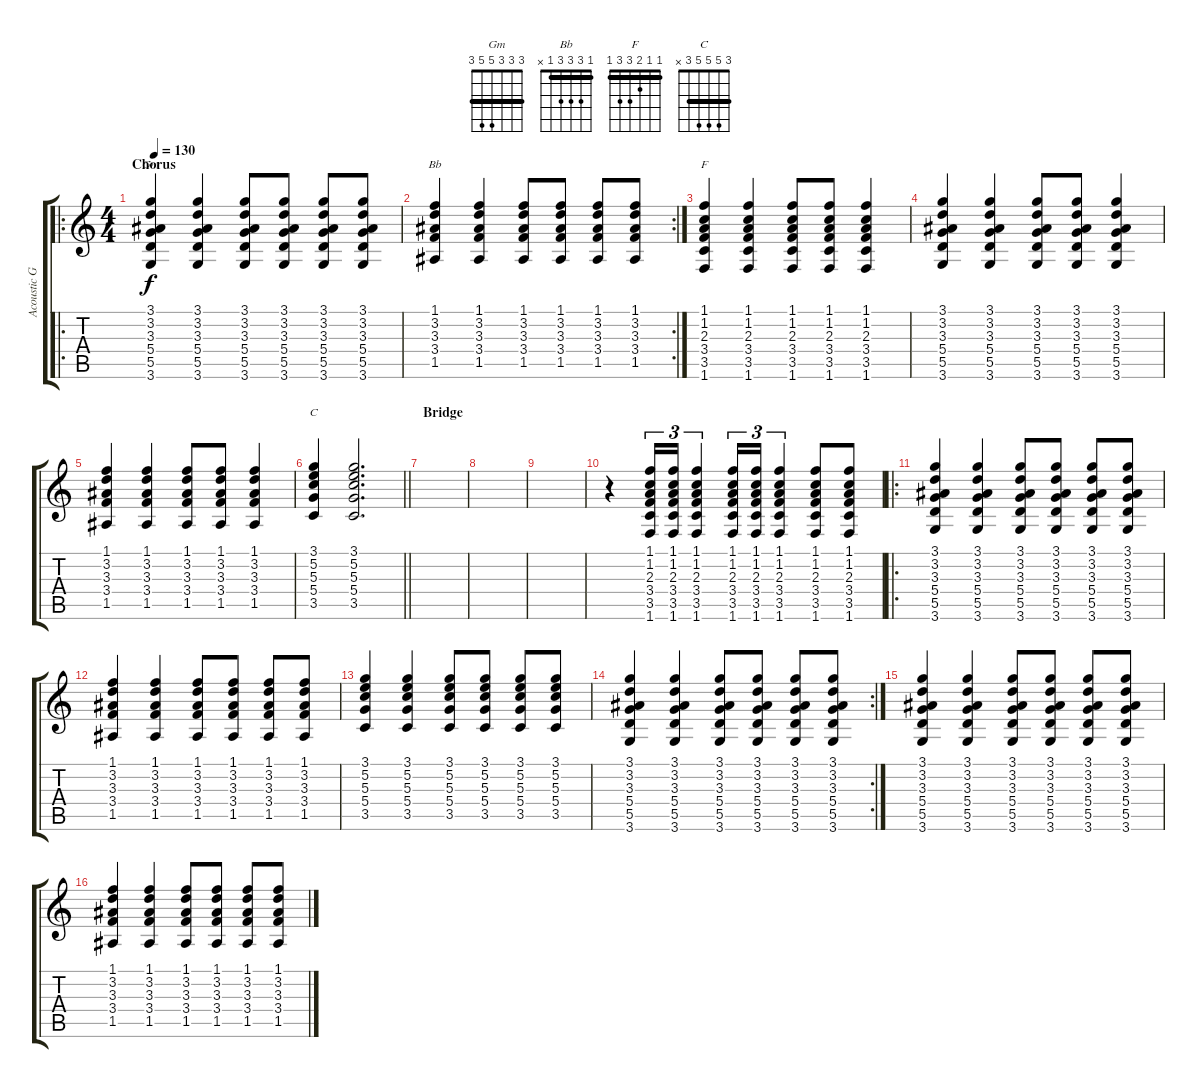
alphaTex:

\track ("Acoustic Guitar" "Acoustic G") {instrument acousticguitarsteel}
\staff {score tabs}
\tuning (E4 B3 G3 D3 A2 E2) {hide}
\chord ("Gm" 3 3 3 5 5 3) {barre 3}
\chord ("Bb" 1 3 3 3 1 x) {barre 1}
\chord ("F" 1 1 2 3 3 1) {barre 1}
\chord ("C" 3 5 5 5 3 x) {barre 3}
\ro
\ts (4 4)
\section ("" "Chorus")
\tempo 130
\clef g2
\ks c
(3.1 3.2 3.3 5.4 5.5 3.6).4{ch "Gm" dy f} (3.1 3.2 3.3 5.4 5.5 3.6).4 (3.1 3.2 3.3 5.4 5.5 3.6).8 (3.1 3.2 3.3 5.4 5.5 3.6).8 (3.1 3.2 3.3 5.4 5.5 3.6).8 (3.1 3.2 3.3 5.4 5.5 3.6).8 |
\rc 2
(1.1 3.2 3.3 3.4 1.5).4{ch "Bb"} (1.1 3.2 3.3 3.4 1.5).4 (1.1 3.2 3.3 3.4 1.5).8 (1.1 3.2 3.3 3.4 1.5).8 (1.1 3.2 3.3 3.4 1.5).8 (1.1 3.2 3.3 3.4 1.5).8 |
(1.1 1.2 2.3 3.4 3.5 1.6).4{ch "F"} (1.1 1.2 2.3 3.4 3.5 1.6).4 (1.1 1.2 2.3 3.4 3.5 1.6).8 (1.1 1.2 2.3 3.4 3.5 1.6).8 (1.1 1.2 2.3 3.4 3.5 1.6).4 |
(3.1 3.2 3.3 5.4 5.5 3.6).4 (3.1 3.2 3.3 5.4 5.5 3.6).4 (3.1 3.2 3.3 5.4 5.5 3.6).8 (3.1 3.2 3.3 5.4 5.5 3.6).8 (3.1 3.2 3.3 5.4 5.5 3.6).4 |
(1.1 3.2 3.3 3.4 1.5).4 (1.1 3.2 3.3 3.4 1.5).4 (1.1 3.2 3.3 3.4 1.5).8 (1.1 3.2 3.3 3.4 1.5).8 (1.1 3.2 3.3 3.4 1.5).4 |
\barLineRight lightlight
(3.1 5.2 5.3 5.4 3.5).4{ch "C"} (3.1 5.2 5.3 5.4 3.5).2{d} |
\section ("" "Bridge")
|
|
|
r.4 (1.1 1.2 2.3 3.4 3.5 1.6).16{tu (3 2)} (1.1 1.2 2.3 3.4 3.5 1.6).16{tu (3 2)} (1.1 1.2 2.3 3.4 3.5 1.6).4{tu (3 2)} (1.1 1.2 2.3 3.4 3.5 1.6).16{tu (3 2)} (1.1 1.2 2.3 3.4 3.5 1.6).16{tu (3 2)} (1.1 1.2 2.3 3.4 3.5 1.6).4{tu (3 2)} (1.1 1.2 2.3 3.4 3.5 1.6).8 (1.1 1.2 2.3 3.4 3.5 1.6).8 |
\ro
(3.1 3.2 3.3 5.4 5.5 3.6).4 (3.1 3.2 3.3 5.4 5.5 3.6).4 (3.1 3.2 3.3 5.4 5.5 3.6).8 (3.1 3.2 3.3 5.4 5.5 3.6).8 (3.1 3.2 3.3 5.4 5.5 3.6).8 (3.1 3.2 3.3 5.4 5.5 3.6).8 |
(1.1 3.2 3.3 3.4 1.5).4 (1.1 3.2 3.3 3.4 1.5).4 (1.1 3.2 3.3 3.4 1.5).8 (1.1 3.2 3.3 3.4 1.5).8 (1.1 3.2 3.3 3.4 1.5).8 (1.1 3.2 3.3 3.4 1.5).8 |
(3.1 5.2 5.3 5.4 3.5).4 (3.1 5.2 5.3 5.4 3.5).4 (3.1 5.2 5.3 5.4 3.5).8 (3.1 5.2 5.3 5.4 3.5).8 (3.1 5.2 5.3 5.4 3.5).8 (3.1 5.2 5.3 5.4 3.5).8 |
\rc 2
(3.1 3.2 3.3 5.4 5.5 3.6).4 (3.1 3.2 3.3 5.4 5.5 3.6).4 (3.1 3.2 3.3 5.4 5.5 3.6).8 (3.1 3.2 3.3 5.4 5.5 3.6).8 (3.1 3.2 3.3 5.4 5.5 3.6).8 (3.1 3.2 3.3 5.4 5.5 3.6).8 |
(3.1 3.2 3.3 5.4 5.5 3.6).4 (3.1 3.2 3.3 5.4 5.5 3.6).4 (3.1 3.2 3.3 5.4 5.5 3.6).8 (3.1 3.2 3.3 5.4 5.5 3.6).8 (3.1 3.2 3.3 5.4 5.5 3.6).8 (3.1 3.2 3.3 5.4 5.5 3.6).8 |
(1.1 3.2 3.3 3.4 1.5).4 (1.1 3.2 3.3 3.4 1.5).4 (1.1 3.2 3.3 3.4 1.5).8 (1.1 3.2 3.3 3.4 1.5).8 (1.1 3.2 3.3 3.4 1.5).8 (1.1 3.2 3.3 3.4 1.5).8
